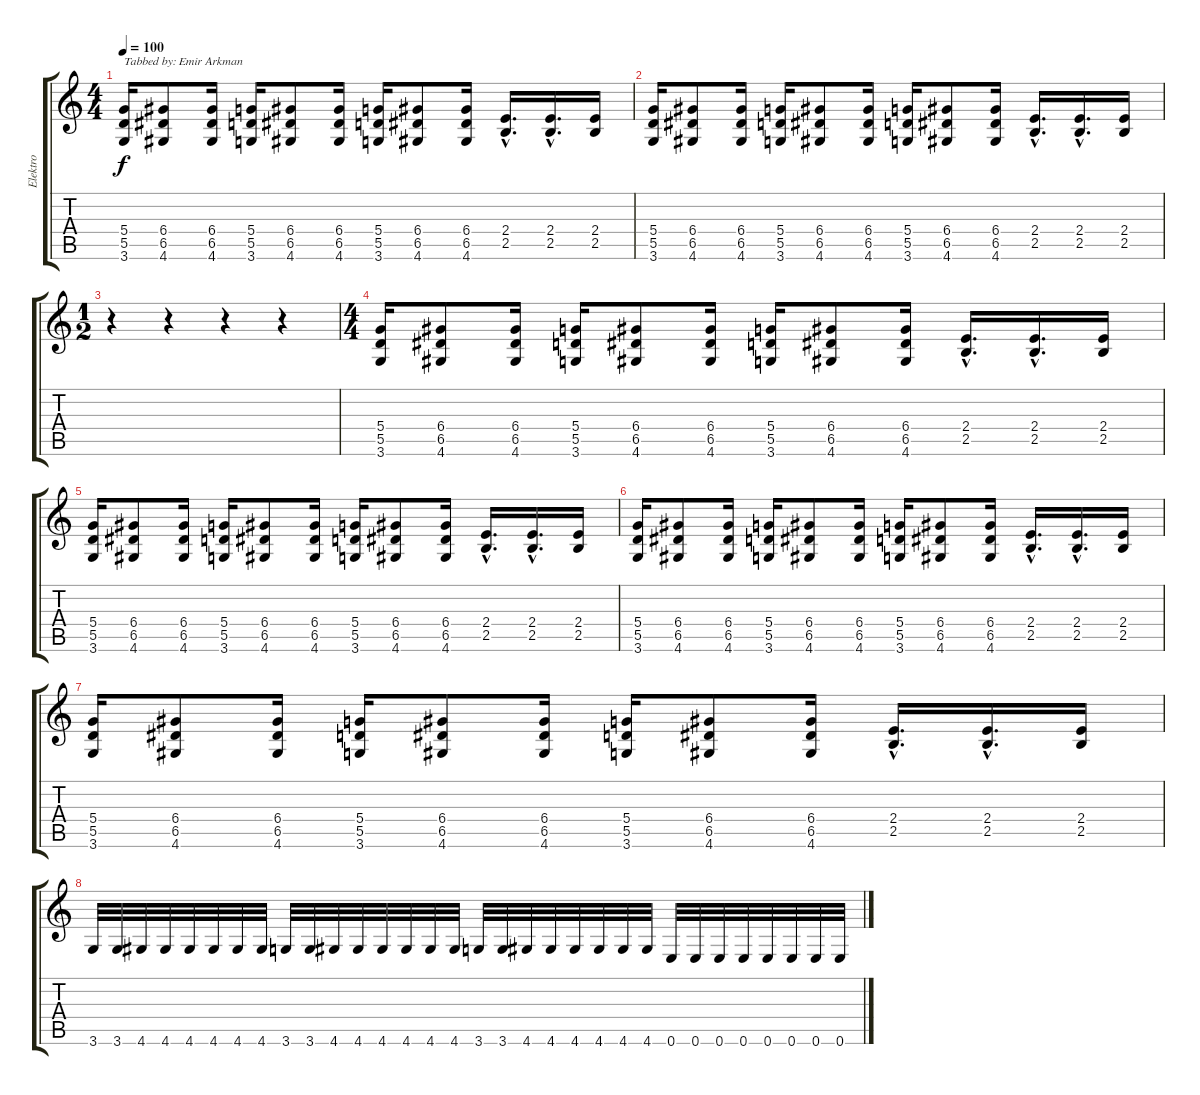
\track ("Elektro" "Elektro") {instrument distortionguitar}
\staff {score tabs}
\tuning (E4 B3 G3 D3 A2 E2) {hide}
\ts (4 4)
\tempo 100
\clef g2
\ks c
(5.4 5.5 3.6).16{txt "Tabbed by: Emir Arkman" dy f instrument distortionguitar} (6.4 6.5 4.6).8 (6.4 6.5 4.6).16 (5.4 5.5 3.6).16 (6.4 6.5 4.6).8 (6.4 6.5 4.6).16 (5.4 5.5 3.6).16 (6.4 6.5 4.6).8 (6.4 6.5 4.6).16 (2.4{hac} 2.5{hac}).16{d} (2.4{hac} 2.5{hac}).16{d} (2.4 2.5).16 |
(5.4 5.5 3.6).16{txt ""} (6.4 6.5 4.6).8 (6.4 6.5 4.6).16 (5.4 5.5 3.6).16 (6.4 6.5 4.6).8 (6.4 6.5 4.6).16 (5.4 5.5 3.6).16 (6.4 6.5 4.6).8 (6.4 6.5 4.6).16 (2.4{hac} 2.5{hac}).16{d} (2.4{hac} 2.5{hac}).16{d} (2.4 2.5).16 |
\ts (1 2)
r.4 r.4 r.4 r.4 |
\ts (4 4)
(5.4 5.5 3.6).16 (6.4 6.5 4.6).8 (6.4 6.5 4.6).16 (5.4 5.5 3.6).16 (6.4 6.5 4.6).8 (6.4 6.5 4.6).16 (5.4 5.5 3.6).16 (6.4 6.5 4.6).8 (6.4 6.5 4.6).16 (2.4{hac} 2.5{hac}).16{d} (2.4{hac} 2.5{hac}).16{d} (2.4 2.5).16 |
(5.4 5.5 3.6).16 (6.4 6.5 4.6).8 (6.4 6.5 4.6).16 (5.4 5.5 3.6).16 (6.4 6.5 4.6).8 (6.4 6.5 4.6).16 (5.4 5.5 3.6).16 (6.4 6.5 4.6).8 (6.4 6.5 4.6).16 (2.4{hac} 2.5{hac}).16{d} (2.4{hac} 2.5{hac}).16{d} (2.4 2.5).16 |
(5.4 5.5 3.6).16 (6.4 6.5 4.6).8 (6.4 6.5 4.6).16 (5.4 5.5 3.6).16 (6.4 6.5 4.6).8 (6.4 6.5 4.6).16 (5.4 5.5 3.6).16 (6.4 6.5 4.6).8 (6.4 6.5 4.6).16 (2.4{hac} 2.5{hac}).16{d} (2.4{hac} 2.5{hac}).16{d} (2.4 2.5).16 |
(5.4 5.5 3.6).16 (6.4 6.5 4.6).8 (6.4 6.5 4.6).16 (5.4 5.5 3.6).16 (6.4 6.5 4.6).8 (6.4 6.5 4.6).16 (5.4 5.5 3.6).16 (6.4 6.5 4.6).8 (6.4 6.5 4.6).16 (2.4{hac} 2.5{hac}).16{d} (2.4{hac} 2.5{hac}).16{d} (2.4 2.5).16 |
3.6.32 3.6.32 4.6.32 4.6.32 4.6.32 4.6.32 4.6.32 4.6.32 3.6.32 3.6.32 4.6.32 4.6.32 4.6.32 4.6.32 4.6.32 4.6.32 3.6.32 3.6.32 4.6.32 4.6.32 4.6.32 4.6.32 4.6.32 4.6.32 0.6.32 0.6.32 0.6.32 0.6.32 0.6.32 0.6.32 0.6.32 0.6.32
